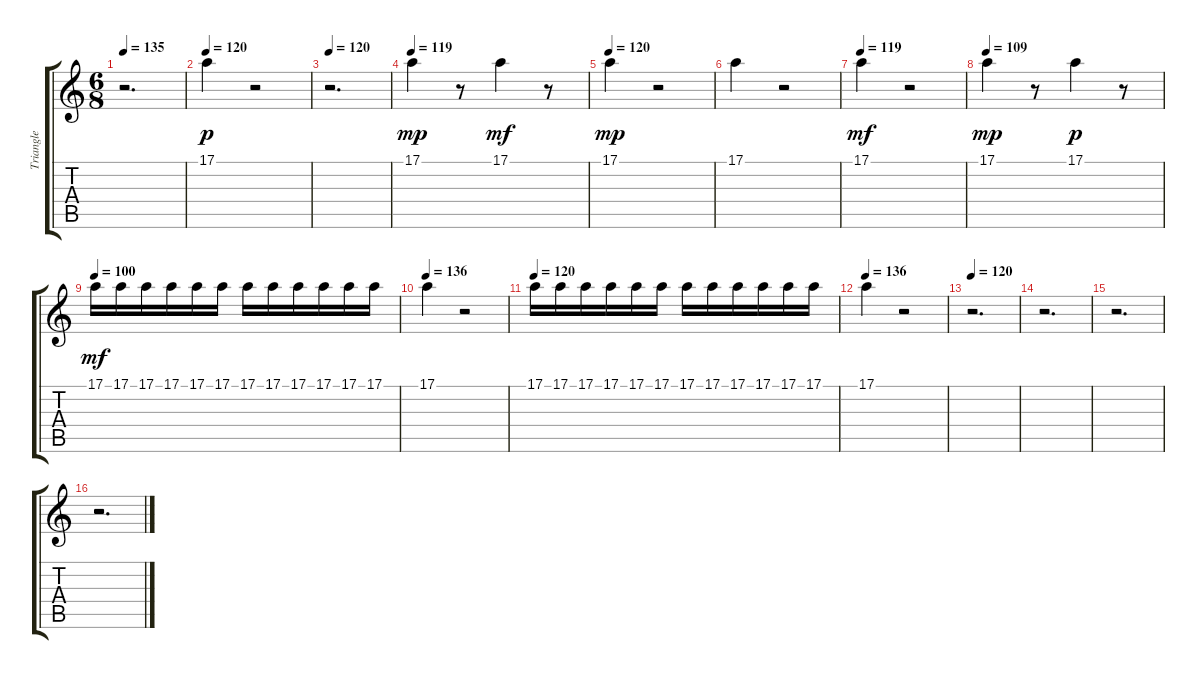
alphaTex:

\track ("Triangle" "Triangle") {instrument pizzicatostrings}
\staff {score tabs}
\tuning (E4 B3 G3 D3 A2 E2) {hide}
\ts (6 8)
\tempo 135
\clef g2
\ks c
r.2{d dy mf} |
\tempo 120
17.1.4{dy p} r.2 |
\tempo 120
r.2{d} |
\tempo 119
17.1.4{dy mp} r.8 17.1.4{dy mf} r.8 |
\tempo 120
17.1.4{dy mp} r.2 |
17.1.4 r.2 |
\tempo 119
17.1.4{dy mf} r.2 |
\tempo 109
17.1.4{dy mp} r.8 17.1.4{dy p} r.8 |
\tempo 100
17.1.16{dy mf} 17.1.16 17.1.16 17.1.16 17.1.16 17.1.16 17.1.16 17.1.16 17.1.16 17.1.16 17.1.16 17.1.16 |
\tempo 136
17.1.4 r.2 |
\tempo 120
17.1.16 17.1.16 17.1.16 17.1.16 17.1.16 17.1.16 17.1.16 17.1.16 17.1.16 17.1.16 17.1.16 17.1.16 |
\tempo 136
17.1.4 r.2 |
\tempo 120
r.2{d} |
r.2{d} |
r.2{d} |
r.2{d}
